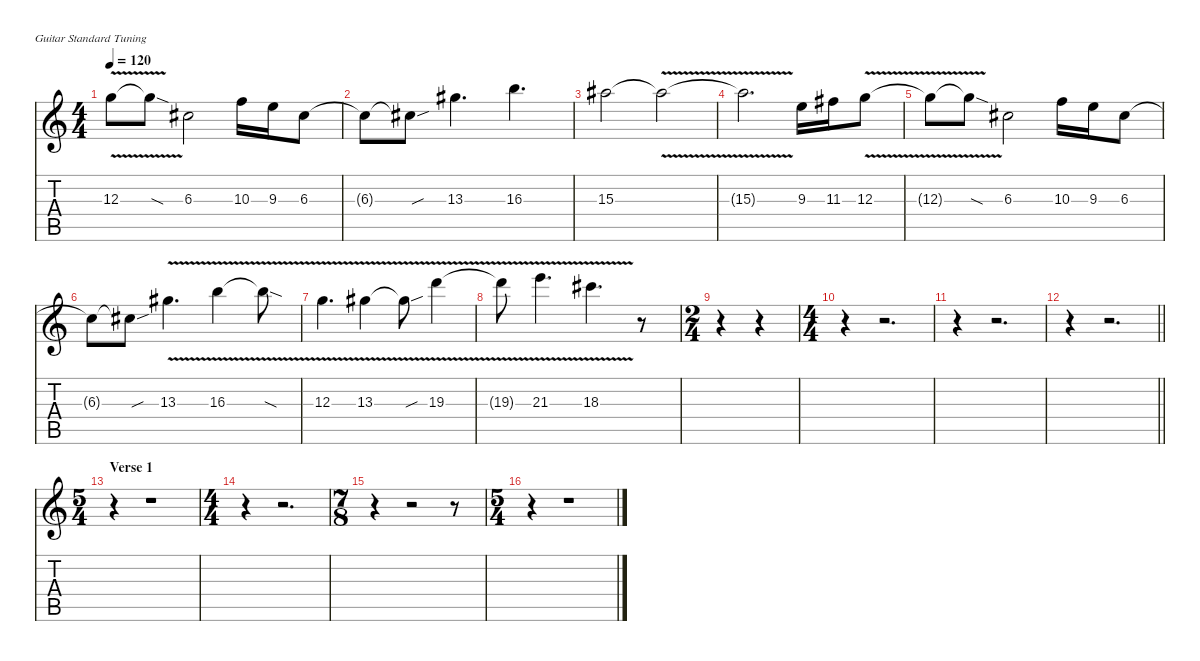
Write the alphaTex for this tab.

\defaultSystemsLayout 4
\hideDynamics
\bracketExtendMode nobrackets
\singleTrackTrackNamePolicy hidden
\multiTrackTrackNamePolicy hidden
\firstSystemTrackNameMode fullname
\firstSystemTrackNameOrientation horizontal
\otherSystemsTrackNameOrientation horizontal
\track ("Mikael Akerfeldt - Electric Guitar 2" "dist.guit.") {instrument distortionguitar}
\staff {score tabs}
\tuning (E4 B3 G3 D3 A2 E2)
\ts (4 4)
\tempo 120
\clef g2
\ks c
12.3{v t}.8{dy f beam Down} 12.3{v sod t}.8{beam Down} 6.3{acc #}.2{beam Down} 10.3.16{beam Down} 9.3.16{beam Down} 6.3{acc #}.8{beam Down} |
6.3{t acc #}.8{beam Down} 6.3{sou t acc #}.8{beam Down} 13.3{acc #}.4{d beam Down} 16.3.4{d beam Down} |
15.3{acc #}.2{beam Down} 15.3{v t acc #}.2{beam Down} |
15.3{v t acc #}.2{d beam Down} 9.3.16{beam Down} 11.3{acc #}.16{beam Down} 12.3{v}.8{beam Down} |
12.3{v t}.8{beam Down} 12.3{v sod t}.8{beam Down} 6.3{acc #}.2{beam Down} 10.3.16{beam Down} 9.3.16{beam Down} 6.3{acc #}.8{beam Down} |
6.3{t acc #}.8{beam Down} 6.3{sou t acc #}.8{beam Down} 13.3{v acc #}.4{d beam Down} 16.3{v}.4{beam Down} 16.3{v sod t}.8{beam Down} |
12.3{v}.4{d beam Down} 13.3{v acc #}.4{beam Down} 13.3{v sou t acc #}.8{beam Down} 19.3{v}.4{beam Down} |
19.3{v t}.8{beam Down} 21.3{v}.4{d beam Down} 18.3{v acc #}.4{d beam Down} r.8{beam Down} |
\ts (2 4)
\beaming (8 2 2)
r.4{beam Down} r.4{beam Down} |
\ts (4 4)
\beaming (8 2 2 2 2)
r.4{beam Down} r.2{d beam Down} |
r.4{beam Down} r.2{d beam Down} |
\barLineRight lightlight
r.4{beam Down} r.2{d beam Down} |
\ts (5 4)
\beaming (8 6 4)
\section ("" "Verse 1")
r.4{beam Down} r.1{beam Down} |
\ts (4 4)
\beaming (8 2 2 2 2)
r.4{beam Down} r.2{d beam Down} |
\ts (7 8)
\beaming (8 3 2 2)
r.4{beam Down} r.2{beam Down} r.8{beam Down} |
\ts (5 4)
\beaming (8 2 2 2 4)
r.4{beam Down} r.1{beam Down}
